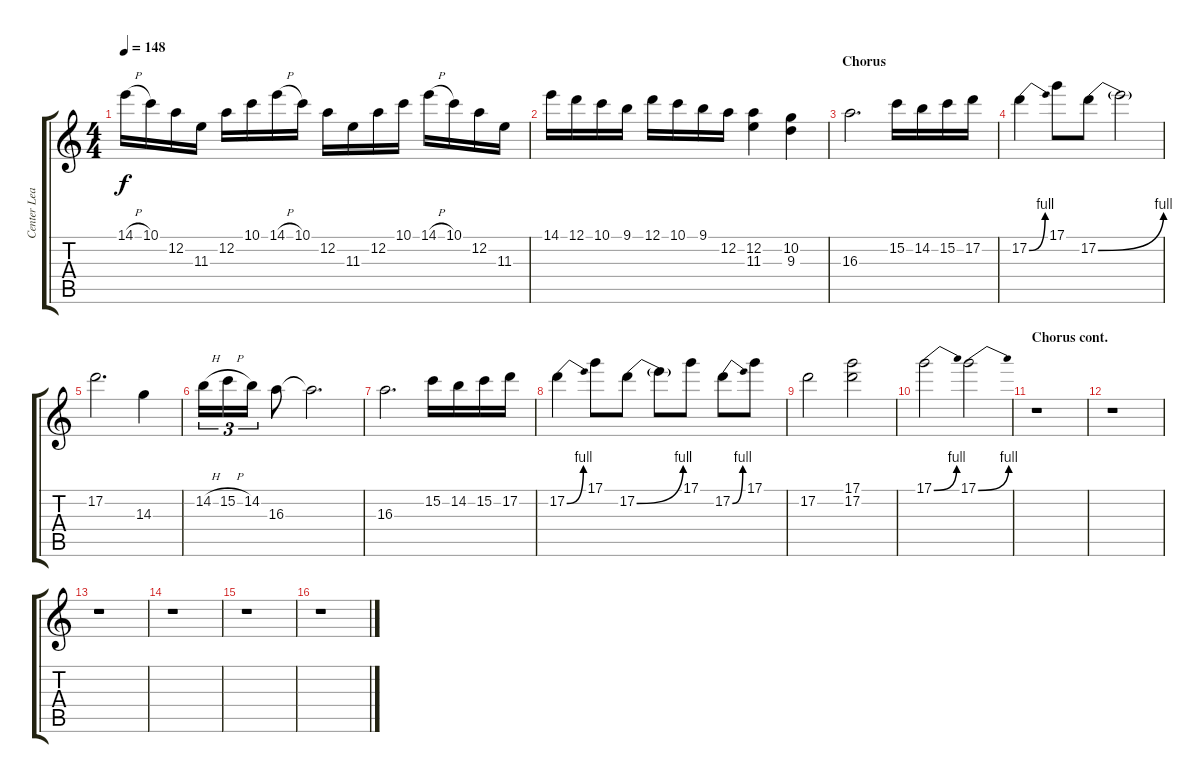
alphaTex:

\track ("Center Lead 1" "Center Lea") {instrument overdrivenguitar}
\staff {score tabs}
\tuning (D4 A3 F3 C3 G2 C2) {hide}
\ts (4 4)
\tempo 148
\clef g2
\ks aminor
14.1{h}.16{dy f} 10.1.16 12.2.16 11.3.16 12.2.16 10.1.16 14.1{h}.16 10.1.16 12.2.16 11.3.16 12.2.16 10.1.16 14.1{h}.16 10.1.16 12.2.16 11.3.16 |
14.1.16 12.1.16 10.1.16 9.1.16 12.1.16 10.1.16 9.1.16 12.2.16 (12.2 11.3).4 (10.2 9.3).4 |
\section ("" "Chorus")
16.3.2{d} 15.2.16 14.2.16 15.2.16 17.2.16 |
17.2{be (bend 0 0 60 4)}.4 17.1.8 17.2{be (bend 0 0 60 4)}.8 17.2{t}.2 |
17.2.2{d} 14.3.4 |
14.2{h}.16{tu (3 2)} 15.2{h}.16{tu (3 2)} 14.2.16{tu (3 2)} 16.3.8 16.3{t}.2{d} |
16.3.2{d} 15.2.16 14.2.16 15.2.16 17.2.16 |
17.2{be (bend 0 0 60 4)}.4 17.1.8 17.2{be (bend 0 0 60 4)}.8 17.2{t}.8 17.1.8 17.2{be (bend 0 0 60 4)}.8 17.1.8 |
17.2.2 (17.1 17.2).2 |
17.1{be (bend 0 0 60 4)}.2 17.1{be (bend 0 0 60 4)}.2 |
\section ("" "Chorus cont.")
r.1 |
r.1 |
r.1 |
r.1 |
r.1 |
r.1
